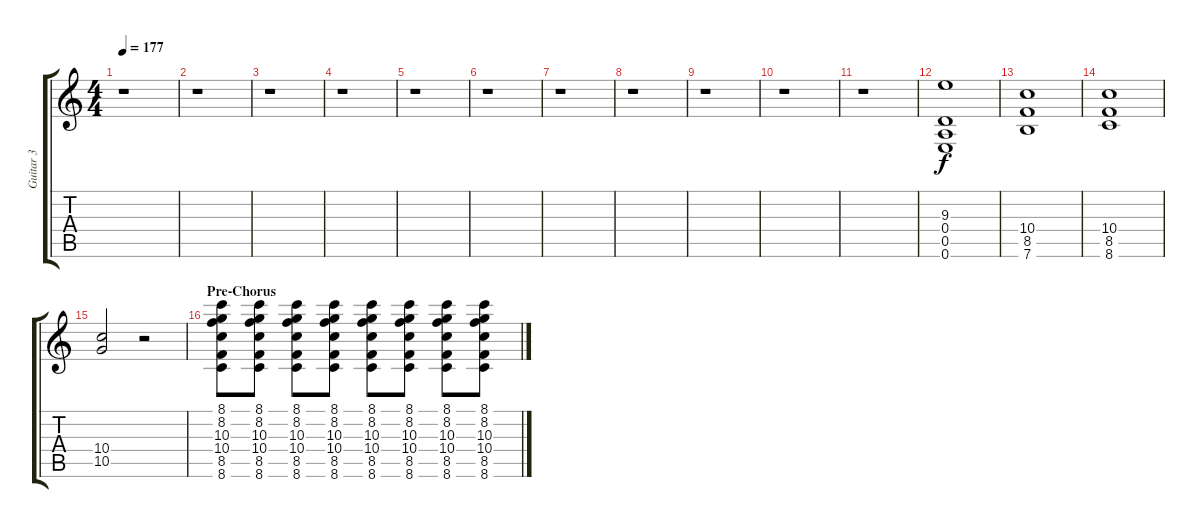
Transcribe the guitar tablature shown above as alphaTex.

\track ("Guitar 3" "Guitar 3") {instrument distortionguitar}
\staff {score tabs}
\tuning (E4 B3 G3 D3 A2 E2) {hide}
\ts (4 4)
\tempo 177
\clef g2
\ks c
r.1{dy f} |
r.1 |
r.1 |
r.1 |
r.1 |
r.1 |
r.1 |
r.1 |
r.1 |
r.1 |
r.1 |
(9.3 0.4 0.5 0.6).1 |
(10.4 8.5 7.6).1 |
(10.4 8.5 8.6).1 |
(10.4 10.5).2 r.2 |
\section ("" "Pre-Chorus")
(8.1 8.2 10.3 10.4 8.5 8.6).8 (8.1 8.2 10.3 10.4 8.5 8.6).8 (8.1 8.2 10.3 10.4 8.5 8.6).8 (8.1 8.2 10.3 10.4 8.5 8.6).8 (8.1 8.2 10.3 10.4 8.5 8.6).8 (8.1 8.2 10.3 10.4 8.5 8.6).8 (8.1 8.2 10.3 10.4 8.5 8.6).8 (8.1 8.2 10.3 10.4 8.5 8.6).8
